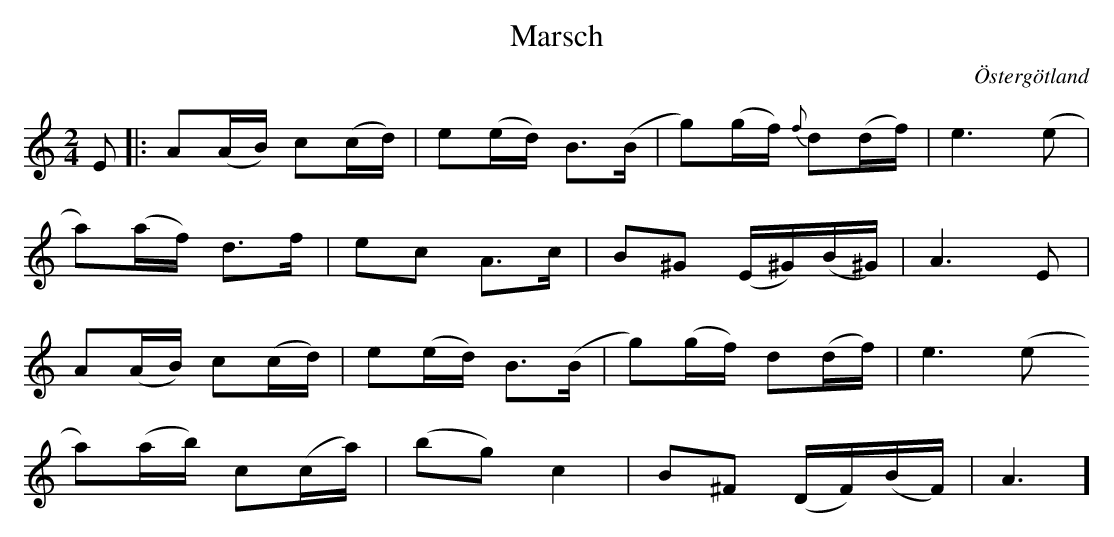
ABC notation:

X:1
T:Marsch
O:Östergötland
M: 2/4
L: 1/16
K: Am
E2 |: A2(AB) c2(cd) | e2(ed) B3(B | g2)(gf){f} d2(df) | e6 (e2 |
a2)(af) d3f | e2c2 A3c | B2^G2 (E^G)(B^G)| A6 E2 |
A2(AB) c2(cd) | e2(ed) B3(B | g2)(gf) d2(df) | e6 (e2
a2)(ab) c2(ca) | (b2g2) c4 | B2^F2 (DF)(BF)| A6]
